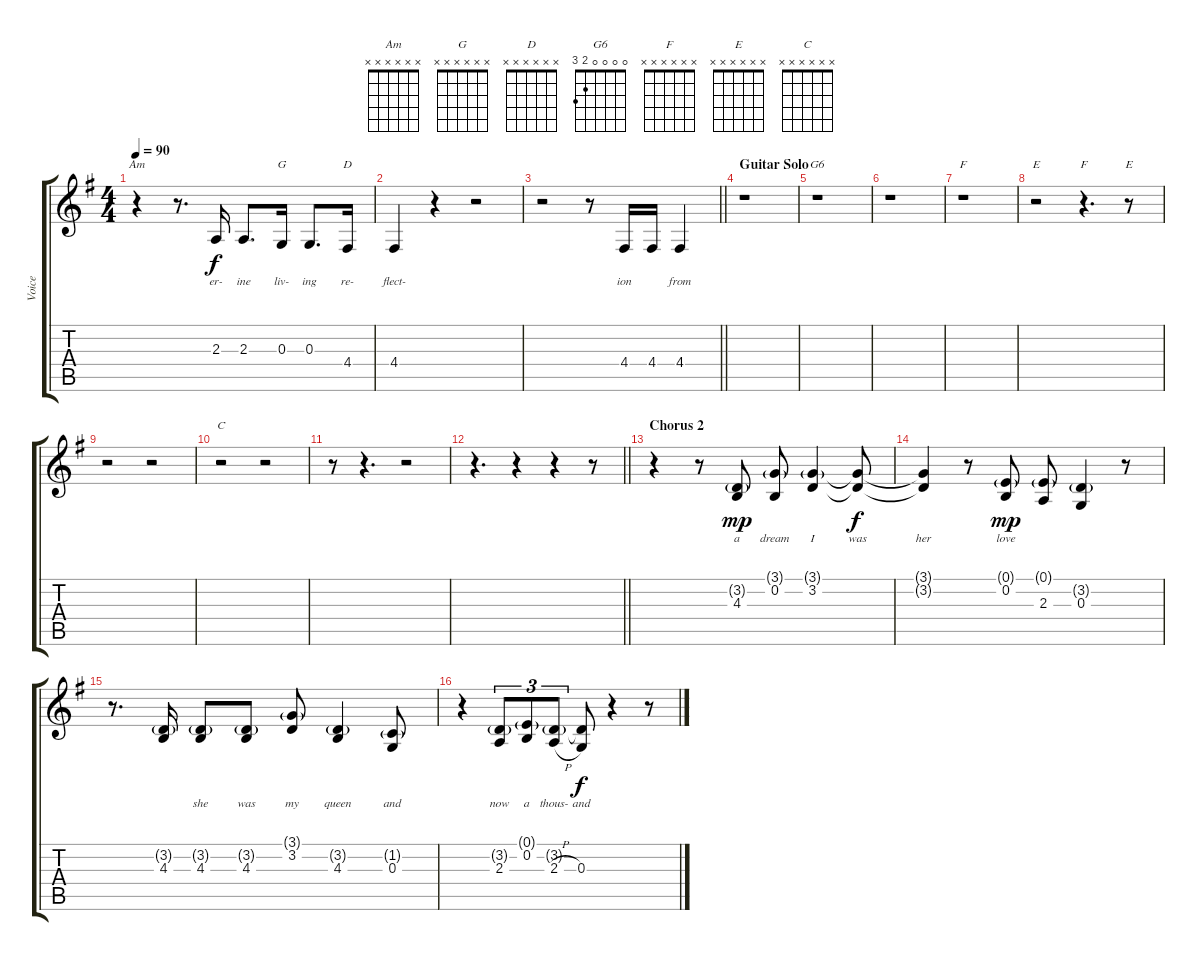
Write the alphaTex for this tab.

\track ("Voice" "Voice") {instrument clarinet}
\staff {score tabs}
\tuning (E4 B3 G3 D3 A2 E2) {hide}
\chord ("Am" x x x x x x)
\chord ("G" x x x x x x)
\chord ("D" x x x x x x)
\chord ("G6" 0 0 0 0 2 3)
\chord ("F" 1 1 2 3 3 1) {barre 1}
\chord ("E" 0 0 1 2 2 0)
\chord ("F" x x x x x x)
\chord ("E" x x x x x x)
\chord ("C" x x x x x x)
\ts (4 4)
\tempo 90
\clef g2
\ks g
r.4{ch "Am" dy f} r.8{d} 2.3.16{lyrics (0 "er-") lyrics (1 "") lyrics (2 "") lyrics (3 "") lyrics (4 "")} 2.3.8{d lyrics (0 "ine") lyrics (1 "") lyrics (2 "") lyrics (3 "") lyrics (4 "")} 0.3.16{ch "G" lyrics (0 "liv-") lyrics (1 "") lyrics (2 "") lyrics (3 "") lyrics (4 "")} 0.3.8{d lyrics (0 "ing") lyrics (1 "") lyrics (2 "") lyrics (3 "") lyrics (4 "")} 4.4.16{ch "D" lyrics (0 "re-") lyrics (1 "") lyrics (2 "") lyrics (3 "") lyrics (4 "")} |
4.4.4{lyrics (0 "flect-") lyrics (1 "") lyrics (2 "") lyrics (3 "") lyrics (4 "")} r.4 r.2 |
\barLineRight lightlight
r.2 r.8 4.4.16{lyrics (0 "ion") lyrics (1 "") lyrics (2 "") lyrics (3 "") lyrics (4 "")} 4.4.16{lyrics (0 "") lyrics (1 "") lyrics (2 "") lyrics (3 "") lyrics (4 "")} 4.4.4{lyrics (0 "from") lyrics (1 "") lyrics (2 "") lyrics (3 "") lyrics (4 "")} |
\section ("" "Guitar Solo")
r.1 |
r.1{ch "G6"} |
r.1 |
r.1{ch "F"} |
r.2{ch "E"} r.4{d ch "F"} r.8{ch "E"} |
r.2 r.2 |
r.2{ch "C"} r.2 |
r.8 r.4{d} r.2 |
\barLineRight lightlight
r.4{d} r.4 r.4 r.8 |
\section ("" "Chorus 2")
r.4 r.8 (3.2{g} 4.3).8{lyrics (0 "a") lyrics (1 "") lyrics (2 "") lyrics (3 "") lyrics (4 "") dy mp} (3.1{g} 0.2).8{lyrics (0 "dream") lyrics (1 "") lyrics (2 "") lyrics (3 "") lyrics (4 "")} (3.1{g} 3.2).4{lyrics (0 "I") lyrics (1 "") lyrics (2 "") lyrics (3 "") lyrics (4 "")} (3.1{t} 3.2{t}).8{lyrics (0 "was") lyrics (1 "") lyrics (2 "") lyrics (3 "") lyrics (4 "") dy f} |
(3.1{t} 3.2{t}).4{lyrics (0 "her") lyrics (1 "") lyrics (2 "") lyrics (3 "") lyrics (4 "")} r.8 (0.1{g} 0.2).8{lyrics (0 "love") lyrics (1 "") lyrics (2 "") lyrics (3 "") lyrics (4 "") dy mp} (0.1{g} 2.3).8{lyrics (0 "") lyrics (1 "") lyrics (2 "") lyrics (3 "") lyrics (4 "")} (3.2{g} 0.3).4{lyrics (0 "") lyrics (1 "") lyrics (2 "") lyrics (3 "") lyrics (4 "")} r.8 |
r.8{d} (3.2{g} 4.3).16{lyrics (0 "") lyrics (1 "") lyrics (2 "") lyrics (3 "") lyrics (4 "")} (3.2{g} 4.3).8{lyrics (0 "she") lyrics (1 "") lyrics (2 "") lyrics (3 "") lyrics (4 "")} (3.2{g} 4.3).8{lyrics (0 "was") lyrics (1 "") lyrics (2 "") lyrics (3 "") lyrics (4 "")} (3.1{g} 3.2).8{lyrics (0 "my") lyrics (1 "") lyrics (2 "") lyrics (3 "") lyrics (4 "")} (3.2{g} 4.3).4{lyrics (0 "queen") lyrics (1 "") lyrics (2 "") lyrics (3 "") lyrics (4 "")} (1.2{g} 0.3).8{lyrics (0 "and") lyrics (1 "") lyrics (2 "") lyrics (3 "") lyrics (4 "")} |
r.4 (3.2{g} 2.3).8{tu (3 2) lyrics (0 "now") lyrics (1 "") lyrics (2 "") lyrics (3 "") lyrics (4 "")} (0.1{g} 0.2).8{tu (3 2) lyrics (0 "a") lyrics (1 "") lyrics (2 "") lyrics (3 "") lyrics (4 "")} (3.2{g} 2.3{h}).8{tu (3 2) lyrics (0 "thous-") lyrics (1 "") lyrics (2 "") lyrics (3 "") lyrics (4 "")} (3.2{t} 0.3).8{lyrics (0 "and") lyrics (1 "") lyrics (2 "") lyrics (3 "") lyrics (4 "") dy f} r.4 r.8
